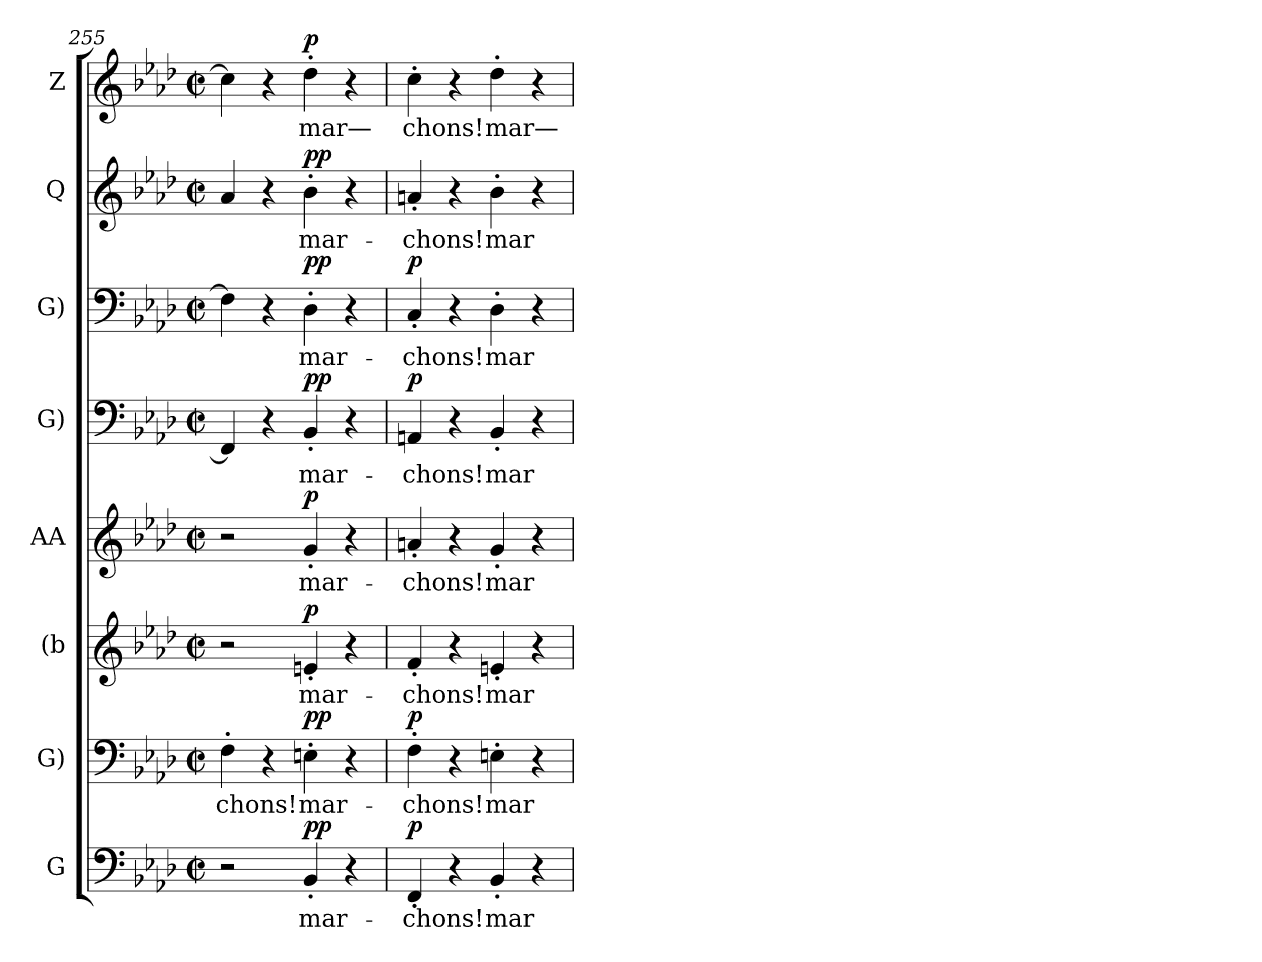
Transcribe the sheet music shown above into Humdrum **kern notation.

**kern	**text	**dynam	**kern	**text	**dynam	**kern	**text	**dynam	**kern	**text	**dynam	**kern	**text	**dynam	**kern	**text	**dynam	**kern	**text	**dynam	**kern	**text	**dynam
*part8	*part8	*part8	*part7	*part7	*part7	*part6	*part6	*part6	*part5	*part5	*part5	*part4	*part4	*part4	*part3	*part3	*part3	*part2	*part2	*part2	*part1	*part1	*part1
*staff8	*staff8	*staff8	*staff7	*staff7	*staff7	*staff6	*staff6	*staff6	*staff5	*staff5	*staff5	*staff4	*staff4	*staff4	*staff3	*staff3	*staff3	*staff2	*staff2	*staff2	*staff1	*staff1	*staff1
*I"G	*	*	*I"G)	*	*	*I"(b	*	*	*I"AA	*	*	*I"G)	*	*	*I"G)	*	*	*I"Q	*	*	*I"Z	*	*
*clefF4	*	*	*clefF4	*	*	*clefG2	*	*	*clefG2	*	*	*clefF4	*	*	*clefF4	*	*	*clefG2	*	*	*clefG2	*	*
*k[b-e-a-d-]	*	*	*k[b-e-a-d-]	*	*	*k[b-e-a-d-]	*	*	*k[b-e-a-d-]	*	*	*k[b-e-a-d-]	*	*	*k[b-e-a-d-]	*	*	*k[b-e-a-d-]	*	*	*k[b-e-a-d-]	*	*
*M2/2	*	*	*M2/2	*	*	*M2/2	*	*	*M2/2	*	*	*M2/2	*	*	*M2/2	*	*	*M2/2	*	*	*M2/2	*	*
*met(c|)	*	*	*met(c|)	*	*	*met(c|)	*	*	*met(c|)	*	*	*met(c|)	*	*	*met(c|)	*	*	*met(c|)	*	*	*met(c|)	*	*
=255	=255	=255	=255	=255	=255	=255	=255	=255	=255	=255	=255	=255	=255	=255	=255	=255	=255	=255	=255	=255	=255	=255	=255
2r	.	.	4F'>i\	chons!	.	2r	.	.	2r	.	.	4FFi/]	.	.	4Fi\]	.	.	4a-i/	.	.	4cci\]	.	.
.	.	.	4r	.	.	.	.	.	.	.	.	4r	.	.	4r	.	.	4r	.	.	4r	.	.
!	!	!LO:DY:a	!	!	!LO:DY:a	!	!	!LO:DY:a	!	!	!LO:DY:a	!	!	!LO:DY:a	!	!	!LO:DY:a	!	!	!LO:DY:a	!	!	!LO:DY:a
4BB-'<i/	mar-	pp	4En'>i\	mar-	pp	4en'<i/	mar-	p	4g'<i/	mar-	p	4BB-'<i/	mar-	pp	4D-'>i\	mar-	pp	4b-'>i\	mar-	pp	4dd-'>i\	mar—	p
4r	.	.	4r	.	.	4r	.	.	4r	.	.	4r	.	.	4r	.	.	4r	.	.	4r	.	.
=256	=256	=256	=256	=256	=256	=256	=256	=256	=256	=256	=256	=256	=256	=256	=256	=256	=256	=256	=256	=256	=256	=256	=256
!	!	!LO:DY:a	!	!	!LO:DY:a	!	!	!	!	!	!	!	!	!LO:DY:a	!	!	!LO:DY:a	!	!	!	!	!	!
4FF'<i/	chons!	p	4F'>i\	chons!	p	4f'<i/	chons!	.	4an'<i/	chons!	.	4AAni/	chons!	p	4C'<i/	chons!	p	4an'<i/	chons!	.	4cc'>i\	chons!	.
4r	.	.	4r	.	.	4r	.	.	4r	.	.	4r	.	.	4r	.	.	4r	.	.	4r	.	.
4BB-'<i/	mar-	.	4En'>i\	mar-	.	4en'<i/	mar-	.	4g'<i/	mar-	.	4BB-'<i/	mar-	.	4D-'>i\	mar-	.	4b-'>i\	mar-	.	4dd-'>i\	mar—	.
4r	.	.	4r	.	.	4r	.	.	4r	.	.	4r	.	.	4r	.	.	4r	.	.	4r	.	.
=	=	=	=	=	=	=	=	=	=	=	=	=	=	=	=	=	=	=	=	=	=	=	=
*-	*-	*-	*-	*-	*-	*-	*-	*-	*-	*-	*-	*-	*-	*-	*-	*-	*-	*-	*-	*-	*-	*-	*-
